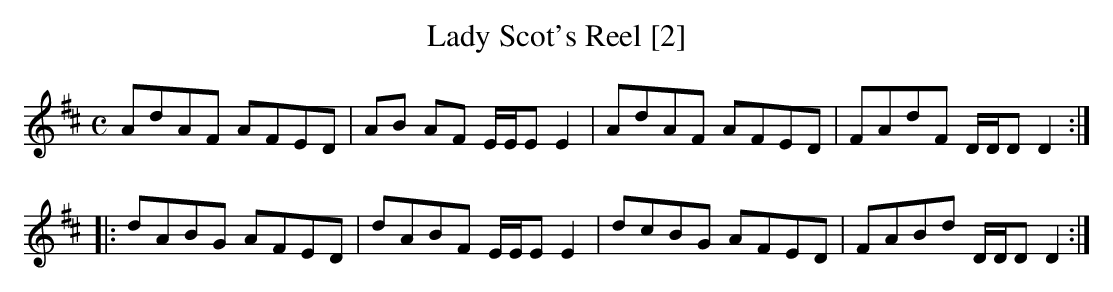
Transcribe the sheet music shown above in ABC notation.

X:1
T:Lady Scot's Reel [2]
M:C
L:1/8
K:D
AdAF AFED|AB AF E/E/E E2|AdAF AFED|FAdF D/D/D D2:|
|:dABG AFED|dABF E/E/E E2|dcBG AFED|FABd D/D/D D2:|
